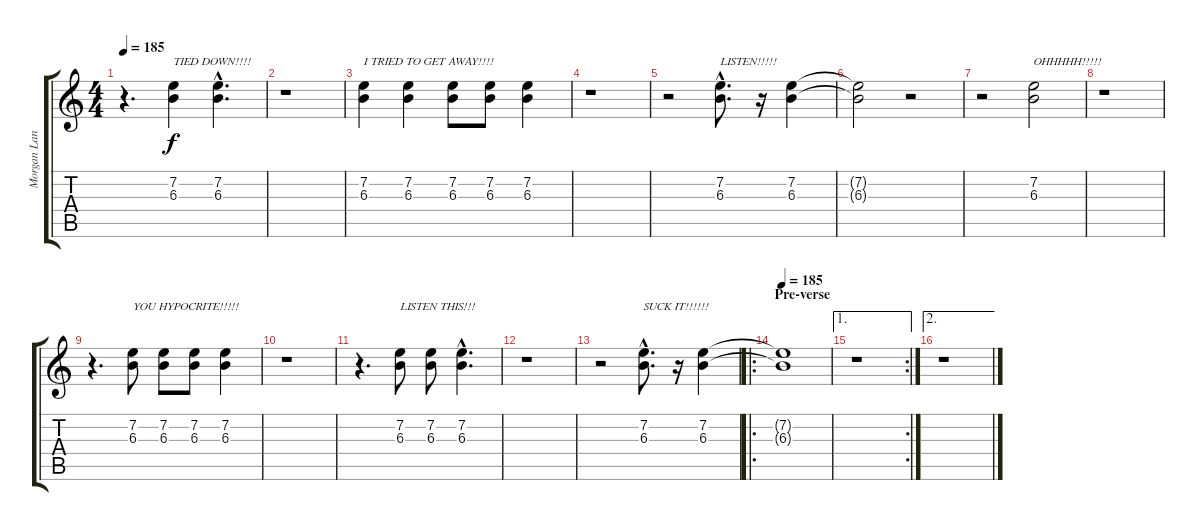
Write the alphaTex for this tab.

\track ("Morgan Lander - Vocals" "Morgan Lan") {instrument distortionguitar}
\staff {score tabs}
\tuning (D4 A3 F3 C3 G2 C2) {hide}
\ts (4 4)
\tempo 185
\clef g2
\ks c
r.4{d dy f} (7.2 6.3).4{txt "TIED DOWN!!!!"} (7.2{hac} 6.3{hac}).4{d} |
r.1 |
(7.2 6.3).4{txt "I TRIED TO GET AWAY!!!!"} (7.2 6.3).4 (7.2 6.3).8 (7.2 6.3).8 (7.2 6.3).4 |
r.1 |
r.2 (7.2{hac} 6.3{hac}).8{d txt "LISTEN!!!!!"} r.16 (7.2 6.3).4 |
(7.2{t} 6.3{t}).2 r.2 |
r.2 (7.2 6.3).2{txt "OHHHHH!!!!!"} |
r.1 |
r.4{d} (7.2 6.3).8{txt "YOU HYPOCRITE!!!!!"} (7.2 6.3).8 (7.2 6.3).8 (7.2 6.3).4 |
r.1 |
r.4{d} (7.2 6.3).8{txt "LISTEN THIS!!!"} (7.2 6.3).8 (7.2{hac} 6.3{hac}).4{d} |
r.1 |
r.2 (7.2{hac} 6.3{hac}).8{d txt "SUCK IT!!!!!!"} r.16 (7.2 6.3).4 |
\ro
\section ("" "Pre-verse")
\tempo 185
(7.2{t} 6.3{t}).1 |
\ae 1
\rc 2
r.1 |
\ae 2
r.1
